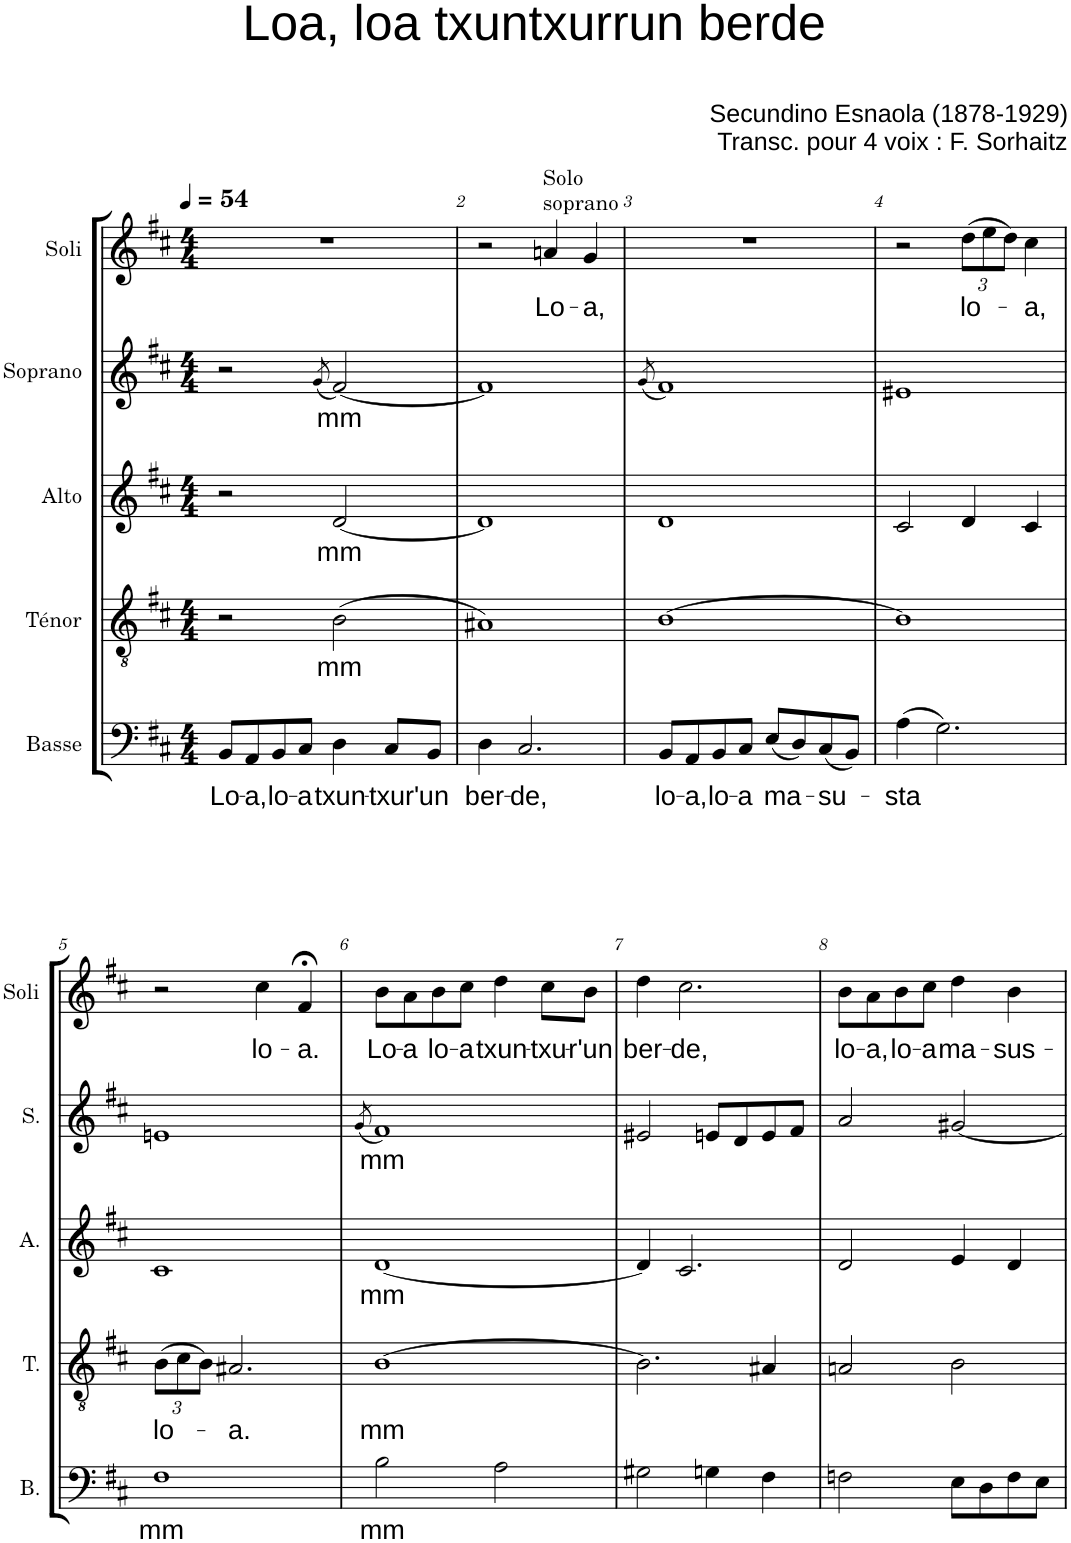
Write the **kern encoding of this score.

**kern	**text	**kern	**text	**kern	**text	**kern	**text	**kern	**text
*part5	*part5	*part4	*part4	*part3	*part3	*part2	*part2	*part1	*part1
*staff5	*staff5	*staff4	*staff4	*staff3	*staff3	*staff2	*staff2	*staff1	*staff1
*I"Basse	*	*I"Ténor	*	*I"Alto	*	*I"Soprano	*	*I"Soli	*
*I'B.	*	*I'T.	*	*I'A.	*	*I'S.	*	*I'Soli	*
*clefF4	*	*clefGv2	*	*clefG2	*	*clefG2	*	*clefG2	*
*k[f#c#]	*	*k[f#c#]	*	*k[f#c#]	*	*k[f#c#]	*	*k[f#c#]	*
*M4/4	*	*M4/4	*	*M4/4	*	*M4/4	*	*M4/4	*
*MM54	*	*MM54	*	*MM54	*	*MM54	*	*MM54	*
=1	=1	=1	=1	=1	=1	=1	=1	=1	=1
!	!LO:LY:b	!	!	!	!	!	!	!	!
8BB/L	Lo-	2r	.	2r	.	2r	.	1r	.
!	!LO:LY:b	!	!	!	!	!	!	!	!
8AA/	-a,	.	.	.	.	.	.	.	.
!	!LO:LY:b	!	!	!	!	!	!	!	!
8BB/	lo-	.	.	.	.	.	.	.	.
!	!LO:LY:b	!	!	!	!	!	!	!	!
8C#/J	-a	.	.	.	.	.	.	.	.
.	.	.	.	.	.	(8qg/	.	.	.
!	!LO:LY:b	!	!LO:LY:b	!	!LO:LY:b	!	!LO:LY:b	!	!
4D\	txun-	(2B\	mm	[2d/	mm	[2f#/)	mm	.	.
!	!LO:LY:b	!	!	!	!	!	!	!	!
8C#/L	-txur'	.	.	.	.	.	.	.	.
!	!LO:LY:b	!	!	!	!	!	!	!	!
8BB/J	un	.	.	.	.	.	.	.	.
=2	=2	=2	=2	=2	=2	=2	=2	=2	=2
!	!LO:LY:b	!	!	!	!	!	!	!	!
4D\	ber-	1A#X)	.	1d]	.	1f#]	.	2r	.
!	!LO:LY:b	!	!	!	!	!	!	!	!
2.C#/	-de,	.	.	.	.	.	.	.	.
!	!	!	!	!	!	!	!	!LO:TX:a:t=Solo	!
!	!	!	!	!	!	!	!	!LO:TX:a:t=soprano	!
!	!	!	!	!	!	!	!	!	!LO:LY:b
.	.	.	.	.	.	.	.	4an/	Lo-
!	!	!	!	!	!	!	!	!	!LO:LY:b
.	.	.	.	.	.	.	.	4g/	-a,
=3	=3	=3	=3	=3	=3	=3	=3	=3	=3
.	.	.	.	.	.	(8qg/	.	.	.
!	!LO:LY:b	!	!	!	!	!	!	!	!
8BB/L	lo-	[1B	.	1d	.	1f#)	.	1r	.
!	!LO:LY:b	!	!	!	!	!	!	!	!
8AA/	-a,	.	.	.	.	.	.	.	.
!	!LO:LY:b	!	!	!	!	!	!	!	!
8BB/	lo-	.	.	.	.	.	.	.	.
!	!LO:LY:b	!	!	!	!	!	!	!	!
8C#/J	-a	.	.	.	.	.	.	.	.
!	!LO:LY:b	!	!	!	!	!	!	!	!
(8E/L	ma-	.	.	.	.	.	.	.	.
8D/)	.	.	.	.	.	.	.	.	.
!	!LO:LY:b	!	!	!	!	!	!	!	!
(8C#/	-su-	.	.	.	.	.	.	.	.
8BB/J)	.	.	.	.	.	.	.	.	.
=4	=4	=4	=4	=4	=4	=4	=4	=4	=4
!	!LO:LY:b	!	!	!	!	!	!	!	!
(4A\	-sta	1B]	.	2c#/	.	1e#X	.	2r	.
2.G\)	.	.	.	.	.	.	.	.	.
*	*	*	*	*	*	*	*	*Xbrackettup	*
!	!	!	!	!	!	!	!	!	!LO:LY:b
.	.	.	.	4d/	.	.	.	(12dd\L	lo-
.	.	.	.	.	.	.	.	12ee\	.
.	.	.	.	.	.	.	.	12dd\J)	.
!	!	!	!	!	!	!	!	!	!LO:LY:b
.	.	.	.	4c#/	.	.	.	4cc#\	-a,
!!LO:LB:g=z
=5	=5	=5	=5	=5	=5	=5	=5	=5	=5
!	!LO:LY:b	!	!	!	!	!	!	!	!
*	*	*Xbrackettup	*	*	*	*	*	*	*
!	!	!	!LO:LY:b	!	!	!	!	!	!
1F#	mm	(12B\L	lo-	1c#	.	1en	.	2r	.
.	.	12c#\	.	.	.	.	.	.	.
.	.	12B\J)	.	.	.	.	.	.	.
!	!	!	!LO:LY:b	!	!	!	!	!	!
.	.	2.A#X/	-a.	.	.	.	.	.	.
!	!	!	!	!	!	!	!	!	!LO:LY:b
.	.	.	.	.	.	.	.	4cc#\	lo-
!	!	!	!	!	!	!	!	!	!LO:LY:b
.	.	.	.	.	.	.	.	4f#;</	-a.
=6	=6	=6	=6	=6	=6	=6	=6	=6	=6
.	.	.	.	.	.	(8qg/	.	.	.
!	!LO:LY:b	!	!LO:LY:b	!	!LO:LY:b	!	!LO:LY:b	!	!LO:LY:b
2B\	mm	[1B	mm	[1d	mm	1f#)	mm	8b\L	Lo-
!	!	!	!	!	!	!	!	!	!LO:LY:b
.	.	.	.	.	.	.	.	8a\	-a
!	!	!	!	!	!	!	!	!	!LO:LY:b
.	.	.	.	.	.	.	.	8b\	lo-
!	!	!	!	!	!	!	!	!	!LO:LY:b
.	.	.	.	.	.	.	.	8cc#\J	-a
!	!	!	!	!	!	!	!	!	!LO:LY:b
2A\	.	.	.	.	.	.	.	4dd\	txun-
!	!	!	!	!	!	!	!	!	!LO:LY:b
.	.	.	.	.	.	.	.	8cc#\L	-txu-
!	!	!	!	!	!	!	!	!	!LO:LY:b
.	.	.	.	.	.	.	.	8b\J	-r'un
=7	=7	=7	=7	=7	=7	=7	=7	=7	=7
!	!	!	!	!	!	!	!	!	!LO:LY:b
2G#X\	.	2.B\]	.	4d/]	.	2e#X/	.	4dd\	ber-
!	!	!	!	!	!	!	!	!	!LO:LY:b
.	.	.	.	2.c#/	.	.	.	2.cc#\	-de,
4Gn\	.	.	.	.	.	8en/L	.	.	.
.	.	.	.	.	.	8d/	.	.	.
4F#\	.	4A#X/	.	.	.	8e/	.	.	.
.	.	.	.	.	.	8f#/J	.	.	.
=8	=8	=8	=8	=8	=8	=8	=8	=8	=8
!	!	!	!	!	!	!	!	!	!LO:LY:b
2Fn\	.	2An/	.	2d/	.	2a/	.	8b\L	lo-
!	!	!	!	!	!	!	!	!	!LO:LY:b
.	.	.	.	.	.	.	.	8a\	-a,
!	!	!	!	!	!	!	!	!	!LO:LY:b
.	.	.	.	.	.	.	.	8b\	lo-
!	!	!	!	!	!	!	!	!	!LO:LY:b
.	.	.	.	.	.	.	.	8cc#\J	-a
!	!	!	!	!	!	!	!	!	!LO:LY:b
8E\L	.	2B\	.	4e/	.	[2g#X/	.	4dd\	ma-
8D\	.	.	.	.	.	.	.	.	.
!	!	!	!	!	!	!	!	!	!LO:LY:b
8F\	.	.	.	4d/	.	.	.	4b\	-sus-
8E\J	.	.	.	.	.	.	.	.	.
=	=	=	=	=	=	=	=	=	=
*-	*-	*-	*-	*-	*-	*-	*-	*-	*-
